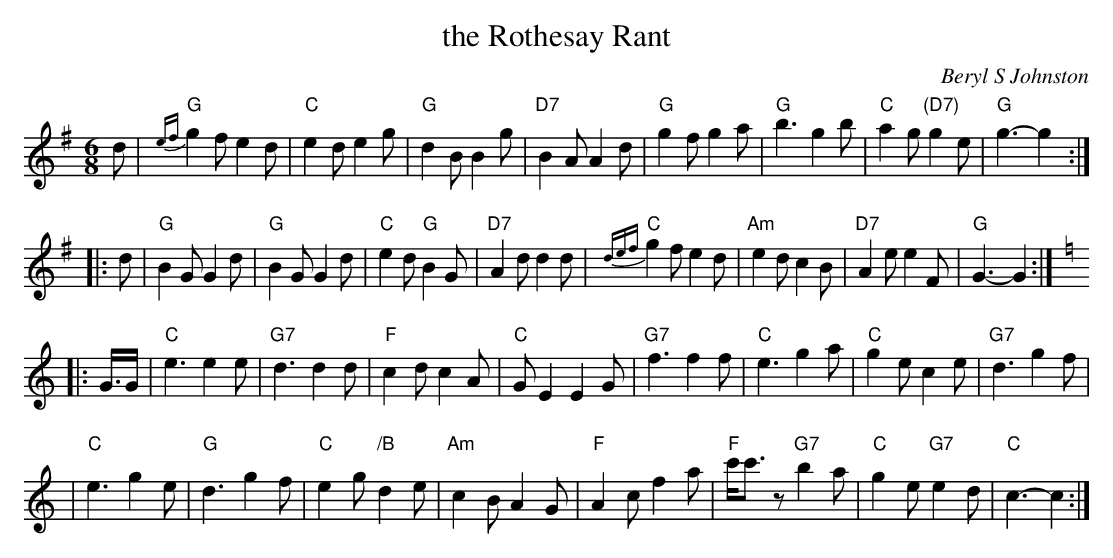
X:1
T: the Rothesay Rant
C: Beryl S Johnston
M: 6/8
L: 1/8
K: G
   d \
| "G"{ef}g2f e2d | "C"e2d e2g | "G"d2B B2g | "D7"B2A A2d \
| "G"g2f g2a | "G"b3 g2b | "C"a2g "(D7)"g2e | "G"g3- g2 :|
|: d \
| "G"B2G G2d | "G"B2G G2d | "C"e2d "G"B2G | "D7"A2d d2 d \
| "C" {def}g2f e2d | "Am"e2d c2B | "D7"A2e e2F | "G"G3- G2 :| [K:=f]
K: C
|: G/>G \
| "C"e3 e2e | "G7"d3 d2d | "F"c2d c2A | "C"GE2 E2G \
| "G7"f3 f2f | "C"e3 g2a | "C"g2e c2e | "G7"d3 g2f |
| "C"e3 g2e | "G"d3 g2f | "C"e2g "/B"d2e | "Am"c2B A2G \
| "F"A2c f2a | "F"c'<c'z "G7"b2a | "C"g2e "G7"e2d | "C"c3- c2 :|
